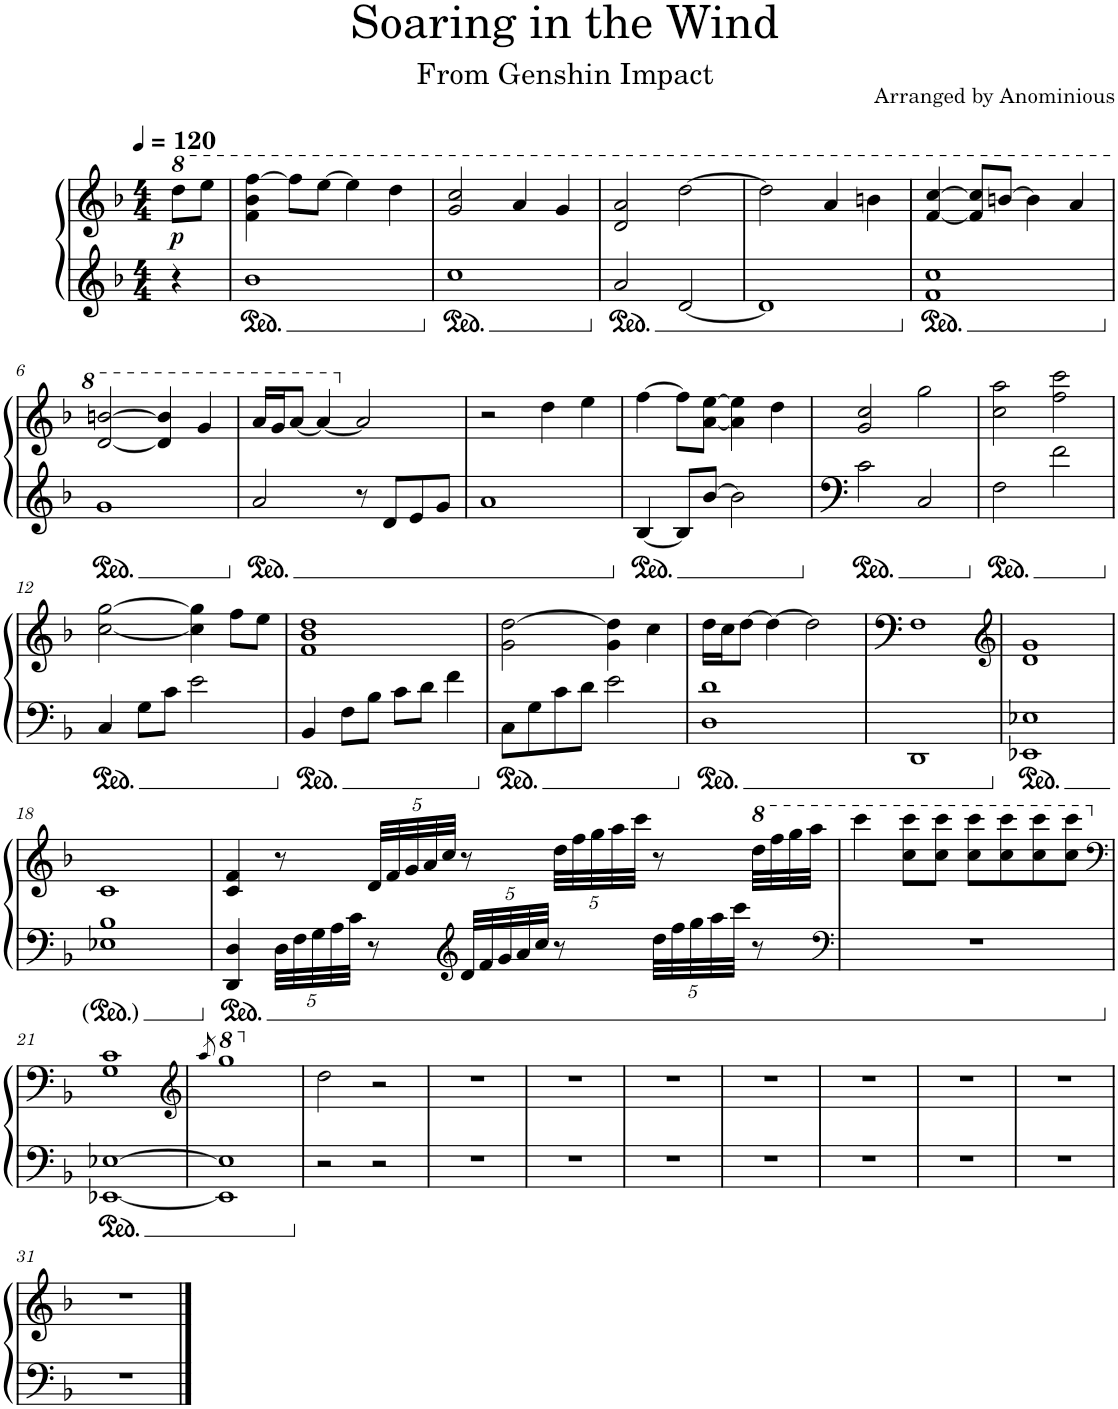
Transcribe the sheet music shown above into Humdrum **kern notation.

**kern	**kern	**dynam
*part1	*part1	*part1
*staff2	*staff1	*staff1/2
*I"Grand Piano	*	*
*I'Pno.	*	*
*clefG2	*clefG2	*
*k[b-]	*k[b-]	*
*M4/4	*M4/4	*
*MM120	*MM120	*
*	*8va	*
=	=	=
!	!	!LO:DY:b
4r	8ddd\L	p
.	8eee\J	.
=1	=1	=1
1b-	4ff\ 4bb-\ [4fff\	.
.	8fff\L]	.
.	[8eee\J	.
.	4eee\]	.
.	4ddd\	.
=2	=2	=2
1cc	2gg/ 2ccc/	.
.	4aa/	.
.	4gg/	.
=3	=3	=3
2a/	2dd/ 2aa/	.
[2d/	[2ddd\	.
=4	=4	=4
1d]	2ddd\]	.
.	4aa/	.
.	4bbn\	.
=5	=5	=5
1f 1cc	[4ff/ [4ccc/	.
.	8ff/] 8ccc/]L	.
.	[8bbn/J	.
.	4bb\]	.
.	4aa/	.
!!LO:LB:g=z
=6	=6	=6
1g	[2dd/ [2bbn/	.
.	4dd/] 4bb/]	.
.	4gg/	.
=7	=7	=7
2a/	16aa/LL	.
.	16gg/J	.
.	[8aa/J	.
.	4aa/_	.
*	*X8va	*
8r	2a/]	.
8d/L	.	.
8e/	.	.
8g/J	.	.
=8	=8	=8
1a	2r	.
.	4dd\	.
.	4ee\	.
=9	=9	=9
[4B-/	[4ff\	.
8B-/L]	8ff\L]	.
[8b-/J	[8a\ [8ee\J	.
2b-\]	4a\] 4ee\]	.
.	4dd\	.
=10	=10	=10
2c\	2g/ 2cc/	.
2C/	2gg\	.
=11	=11	=11
2F\	2cc\ 2aa\	.
2f\	2ff\ 2ccc\	.
!!LO:LB:g=z
=12	=12	=12
4C/	[2cc\ [2gg\	.
8G\L	.	.
8c\J	.	.
2e\	4cc\] 4gg\]	.
.	8ff\L	.
.	8ee\J	.
=13	=13	=13
4BB-/	1f 1b- 1dd	.
8F\L	.	.
8B-\J	.	.
8c\L	.	.
8d\J	.	.
4f\	.	.
=14	=14	=14
8C\L	2g\ [2dd\	.
8G\	.	.
8c\	.	.
8d\J	.	.
2e\	4g\ 4dd\]	.
.	4cc\	.
=15	=15	=15
1D 1d	16dd\LL	.
.	16cc\J	.
.	[8dd\J	.
.	4dd\_	.
.	2dd\]	.
=16	=16	=16
1DD	1F	.
=17	=17	=17
*	*clefG2	*
1EE-X 1E-X	1d 1g	.
!!LO:LB:g=z
=18	=18	=18
1E-X 1B-	1c	.
=19	=19	=19
4DD/ 4D/	4c/ 4f/	.
*Xbrackettup	*	*
40D\LLL	8r	.
40F\	.	.
40G\	.	.
40A\	.	.
40c\JJJ	.	.
*	*Xbrackettup	*
8r	40d/LLL	.
.	40f/	.
.	40g/	.
.	40a/	.
.	40cc/JJJ	.
*clefG2	*	*
40d/LLL	8r	.
40f/	.	.
40g/	.	.
40a/	.	.
40cc/JJJ	.	.
8r	40dd\LLL	.
.	40ff\	.
.	40gg\	.
.	40aa\	.
.	40ccc\JJJ	.
40dd\LLL	8r	.
40ff\	.	.
40gg\	.	.
40aa\	.	.
40ccc\JJJ	.	.
*	*8va	*
8r	32ddd\LLL	.
.	32fff\	.
.	32ggg\	.
.	32aaa\JJJ	.
=20	=20	=20
*clefF4	*	*
1r	4cccc\	.
.	8ccc\ 8cccc\L	.
.	8ccc\ 8cccc\J	.
.	8ccc\ 8cccc\L	.
.	8ccc\ 8cccc\	.
.	8ccc\ 8cccc\	.
.	8ccc\ 8cccc\J	.
!!LO:LB:g=z
=21	=21	=21
*	*clefF4	*
*	*X8va	*
[1EE-X [1E-X	1G 1c	.
=22	=22	=22
*	*clefG2	*
.	8qaaa/	.
1EE-] 1E-]	1ggg	.
=23	=23	=23
2r	2dd\	.
2r	2r	.
=24	=24	=24
1r	1r	.
=25	=25	=25
1r	1r	.
=26	=26	=26
1r	1r	.
=27	=27	=27
1r	1r	.
=28	=28	=28
1r	1r	.
=29	=29	=29
1r	1r	.
=30	=30	=30
1r	1r	.
!!LO:LB:g=z
=31	=31	=31
1r	1r	.
==	==	==
*-	*-	*-
